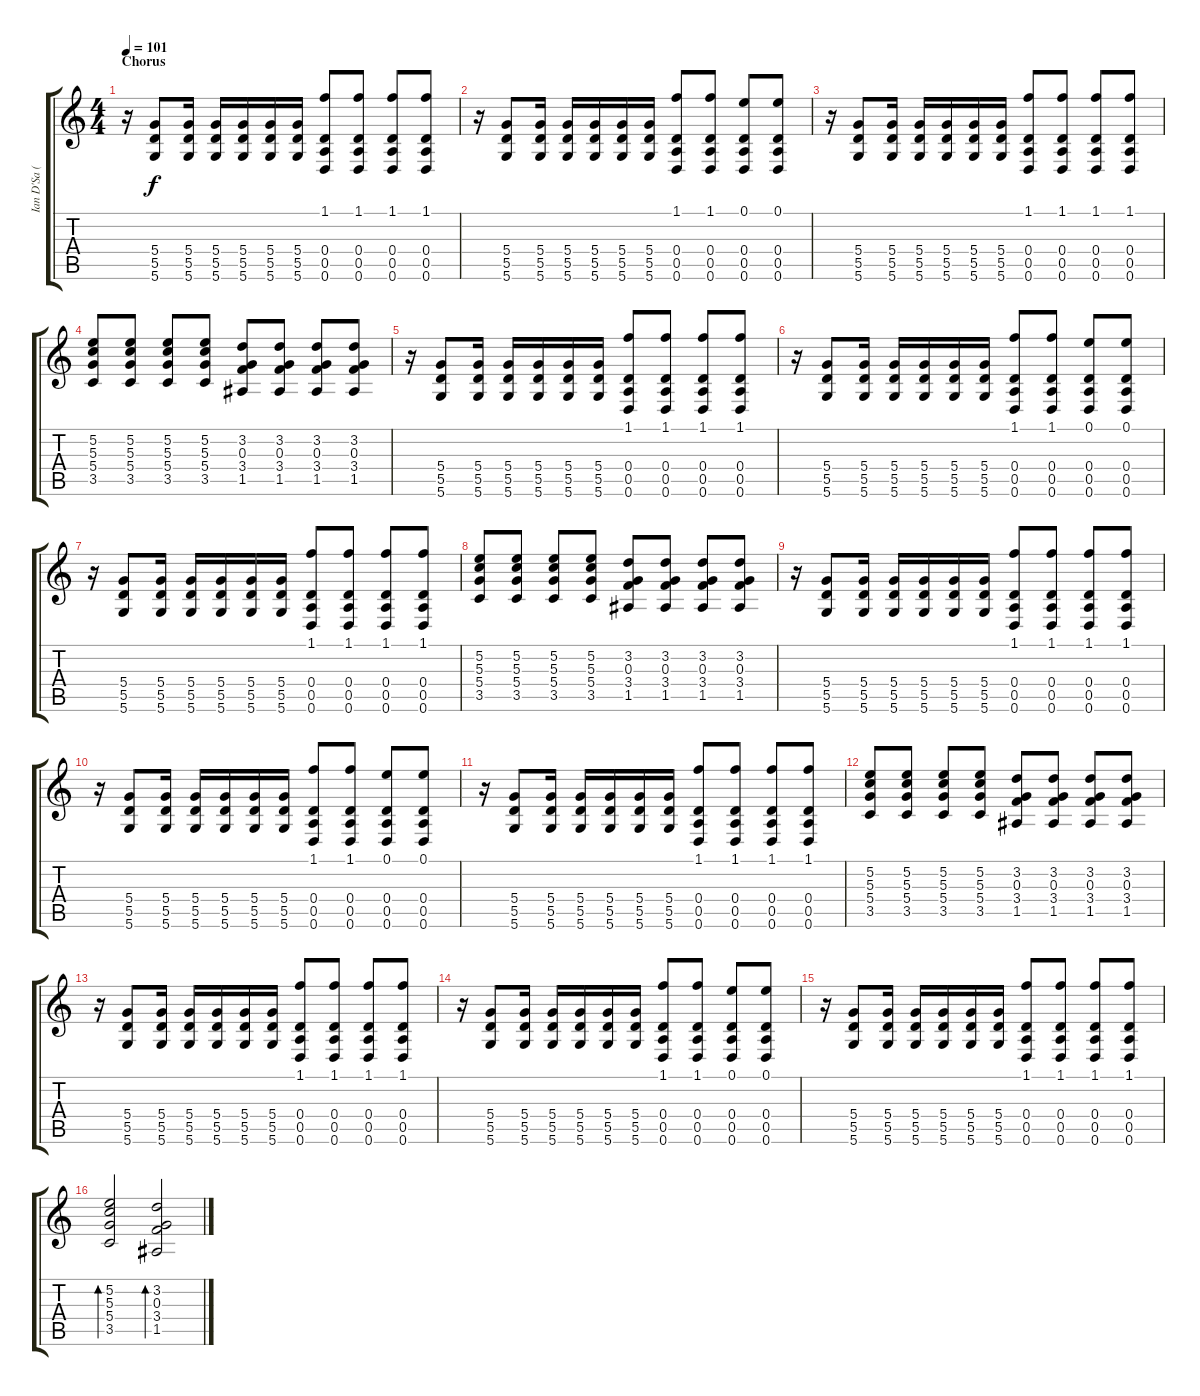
\track ("Ian D'Sa (1)" "Ian D'Sa (") {instrument distortionguitar}
\staff {score tabs}
\tuning (E4 B3 G3 D3 A2 D2) {hide}
\ts (4 4)
\section ("" "Chorus")
\tempo 101
\clef g2
\ks c
r.16{dy f} (5.4 5.5 5.6).8 (5.4 5.5 5.6).16 (5.4 5.5 5.6).16 (5.4 5.5 5.6).16 (5.4 5.5 5.6).16 (5.4 5.5 5.6).16 (1.1 0.4 0.5 0.6).8 (1.1 0.4 0.5 0.6).8 (1.1 0.4 0.5 0.6).8 (1.1 0.4 0.5 0.6).8 |
r.16 (5.4 5.5 5.6).8 (5.4 5.5 5.6).16 (5.4 5.5 5.6).16 (5.4 5.5 5.6).16 (5.4 5.5 5.6).16 (5.4 5.5 5.6).16 (1.1 0.4 0.5 0.6).8 (1.1 0.4 0.5 0.6).8 (0.1 0.4 0.5 0.6).8 (0.1 0.4 0.5 0.6).8 |
r.16 (5.4 5.5 5.6).8 (5.4 5.5 5.6).16 (5.4 5.5 5.6).16 (5.4 5.5 5.6).16 (5.4 5.5 5.6).16 (5.4 5.5 5.6).16 (1.1 0.4 0.5 0.6).8 (1.1 0.4 0.5 0.6).8 (1.1 0.4 0.5 0.6).8 (1.1 0.4 0.5 0.6).8 |
(5.2 5.3 5.4 3.5).8 (5.2 5.3 5.4 3.5).8 (5.2 5.3 5.4 3.5).8 (5.2 5.3 5.4 3.5).8 (3.2 0.3 3.4 1.5).8 (3.2 0.3 3.4 1.5).8 (3.2 0.3 3.4 1.5).8 (3.2 0.3 3.4 1.5).8 |
r.16 (5.4 5.5 5.6).8 (5.4 5.5 5.6).16 (5.4 5.5 5.6).16 (5.4 5.5 5.6).16 (5.4 5.5 5.6).16 (5.4 5.5 5.6).16 (1.1 0.4 0.5 0.6).8 (1.1 0.4 0.5 0.6).8 (1.1 0.4 0.5 0.6).8 (1.1 0.4 0.5 0.6).8 |
r.16 (5.4 5.5 5.6).8 (5.4 5.5 5.6).16 (5.4 5.5 5.6).16 (5.4 5.5 5.6).16 (5.4 5.5 5.6).16 (5.4 5.5 5.6).16 (1.1 0.4 0.5 0.6).8 (1.1 0.4 0.5 0.6).8 (0.1 0.4 0.5 0.6).8 (0.1 0.4 0.5 0.6).8 |
r.16 (5.4 5.5 5.6).8 (5.4 5.5 5.6).16 (5.4 5.5 5.6).16 (5.4 5.5 5.6).16 (5.4 5.5 5.6).16 (5.4 5.5 5.6).16 (1.1 0.4 0.5 0.6).8 (1.1 0.4 0.5 0.6).8 (1.1 0.4 0.5 0.6).8 (1.1 0.4 0.5 0.6).8 |
(5.2 5.3 5.4 3.5).8 (5.2 5.3 5.4 3.5).8 (5.2 5.3 5.4 3.5).8 (5.2 5.3 5.4 3.5).8 (3.2 0.3 3.4 1.5).8 (3.2 0.3 3.4 1.5).8 (3.2 0.3 3.4 1.5).8 (3.2 0.3 3.4 1.5).8 |
r.16 (5.4 5.5 5.6).8 (5.4 5.5 5.6).16 (5.4 5.5 5.6).16 (5.4 5.5 5.6).16 (5.4 5.5 5.6).16 (5.4 5.5 5.6).16 (1.1 0.4 0.5 0.6).8 (1.1 0.4 0.5 0.6).8 (1.1 0.4 0.5 0.6).8 (1.1 0.4 0.5 0.6).8 |
r.16 (5.4 5.5 5.6).8 (5.4 5.5 5.6).16 (5.4 5.5 5.6).16 (5.4 5.5 5.6).16 (5.4 5.5 5.6).16 (5.4 5.5 5.6).16 (1.1 0.4 0.5 0.6).8 (1.1 0.4 0.5 0.6).8 (0.1 0.4 0.5 0.6).8 (0.1 0.4 0.5 0.6).8 |
r.16 (5.4 5.5 5.6).8 (5.4 5.5 5.6).16 (5.4 5.5 5.6).16 (5.4 5.5 5.6).16 (5.4 5.5 5.6).16 (5.4 5.5 5.6).16 (1.1 0.4 0.5 0.6).8 (1.1 0.4 0.5 0.6).8 (1.1 0.4 0.5 0.6).8 (1.1 0.4 0.5 0.6).8 |
(5.2 5.3 5.4 3.5).8 (5.2 5.3 5.4 3.5).8 (5.2 5.3 5.4 3.5).8 (5.2 5.3 5.4 3.5).8 (3.2 0.3 3.4 1.5).8 (3.2 0.3 3.4 1.5).8 (3.2 0.3 3.4 1.5).8 (3.2 0.3 3.4 1.5).8 |
r.16 (5.4 5.5 5.6).8 (5.4 5.5 5.6).16 (5.4 5.5 5.6).16 (5.4 5.5 5.6).16 (5.4 5.5 5.6).16 (5.4 5.5 5.6).16 (1.1 0.4 0.5 0.6).8 (1.1 0.4 0.5 0.6).8 (1.1 0.4 0.5 0.6).8 (1.1 0.4 0.5 0.6).8 |
r.16 (5.4 5.5 5.6).8 (5.4 5.5 5.6).16 (5.4 5.5 5.6).16 (5.4 5.5 5.6).16 (5.4 5.5 5.6).16 (5.4 5.5 5.6).16 (1.1 0.4 0.5 0.6).8 (1.1 0.4 0.5 0.6).8 (0.1 0.4 0.5 0.6).8 (0.1 0.4 0.5 0.6).8 |
r.16 (5.4 5.5 5.6).8 (5.4 5.5 5.6).16 (5.4 5.5 5.6).16 (5.4 5.5 5.6).16 (5.4 5.5 5.6).16 (5.4 5.5 5.6).16 (1.1 0.4 0.5 0.6).8 (1.1 0.4 0.5 0.6).8 (1.1 0.4 0.5 0.6).8 (1.1 0.4 0.5 0.6).8 |
(5.2 5.3 5.4 3.5).2{bd 30} (3.2 0.3 3.4 1.5).2{bd 60}
